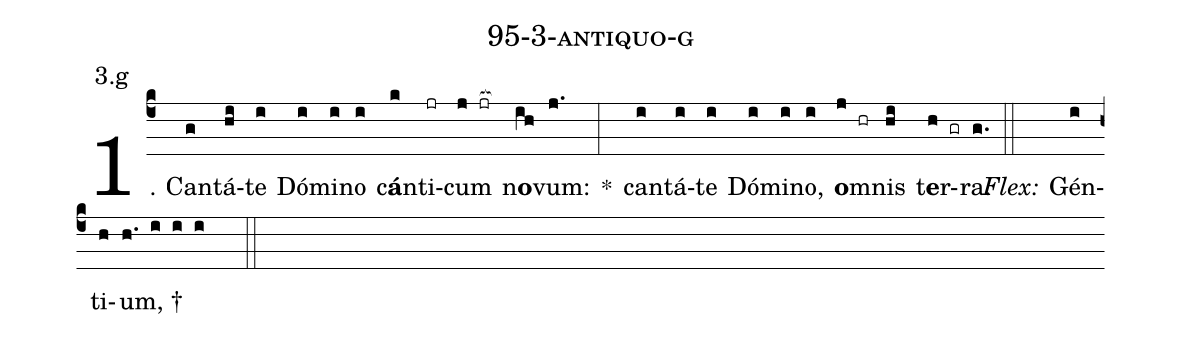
name: 95-3-antiquo-g;
annotation: 3.g;
%%
(c4)1. Can(g)tá(hi)te(i) Dó(i)mi(i)no(i) c<b>á</b>n(k)ti(jr)cum(j jr[ocb:1{]) n<b>o</b>(ih[ocb:0}])vum:(j.) *(:) can(i)tá(i)te(i) Dó(i)mi(i)no,(i) <b>o</b>m(j hr)nis(hi) t<b>e</b>r(h gr)ra.(g.) (::)
<i>Flex:</i>()  Gén(i)ti(h)um, †(h. i i i  ::)
